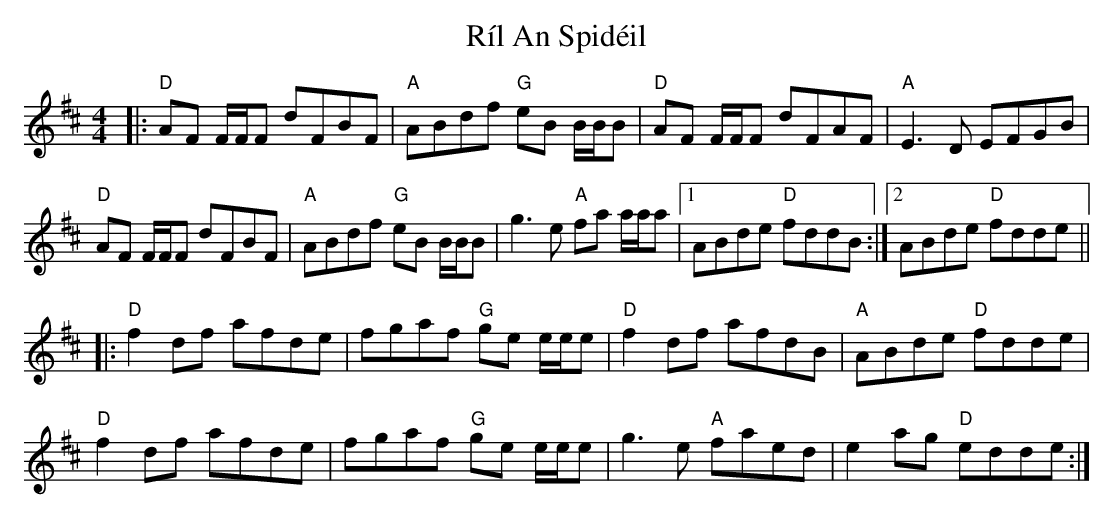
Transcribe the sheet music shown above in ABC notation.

X:1
T: Ríl An Spidéil
M: 4/4
L: 1/8
K: Dmaj
|:"D"AF F/F/F dFBF|"A"ABdf "G"eB B/B/B|"D"AF F/F/F dFAF|"A"E3D EFGB|
"D"AF F/F/F dFBF|"A"ABdf "G"eB B/B/B|g3e "A"fa a/a/a|1 ABde "D"fddB:|2 ABde "D"fdde||
|:"D"f2 df afde|fgaf "G"ge e/e/e|"D"f2 df afdB|"A"ABde "D"fdde|
"D"f2 df afde|fgaf "G"ge e/e/e|g3e "A"faed| e2 ag "D"edde:|
